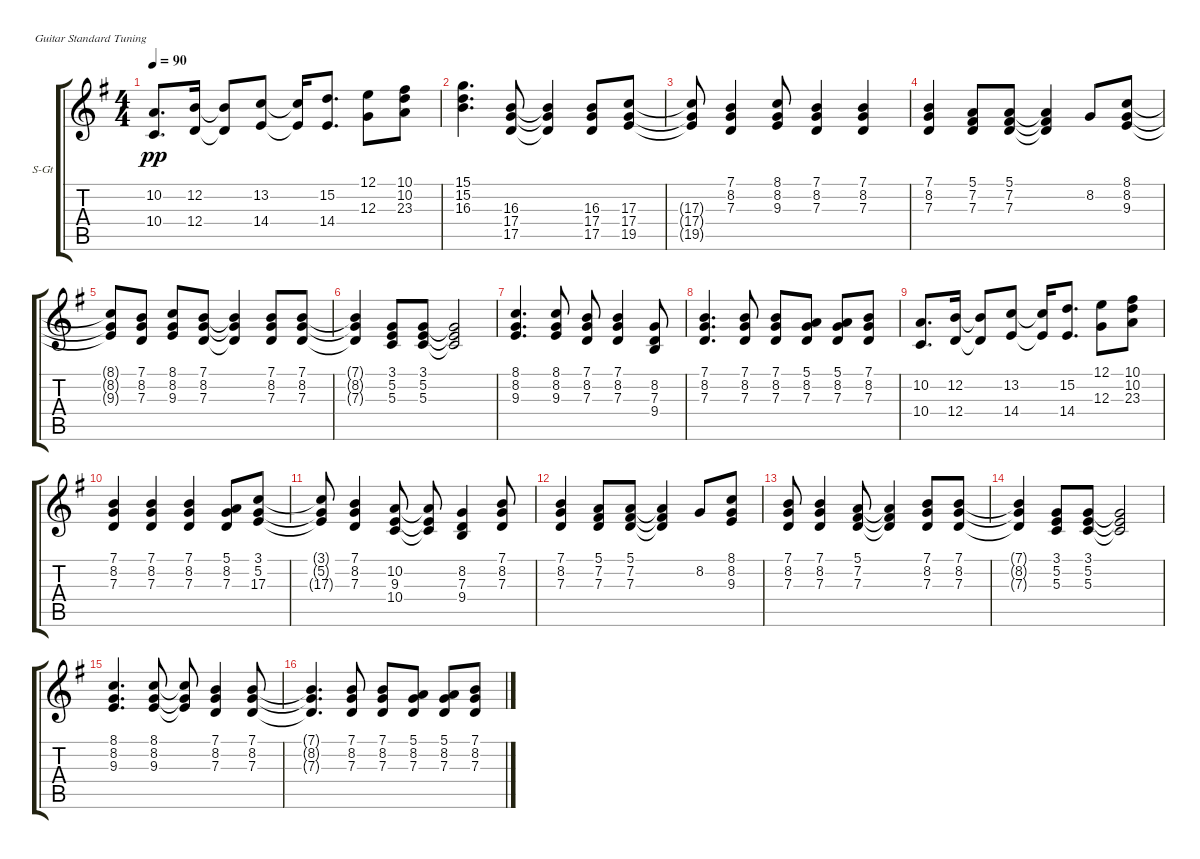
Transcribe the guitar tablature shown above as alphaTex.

\defaultSystemsLayout 4
\bracketExtendMode groupsimilarinstruments
\firstSystemTrackNameOrientation horizontal
\otherSystemsTrackNameOrientation horizontal
\track ("Hunbuck Dist" "S-Gt") {instrument acousticguitarsteel}
\staff {score tabs}
\tuning (E4 B3 G3 D3 A2 E2)
\displaytranspose 0
\ts (4 4)
\tempo 90
\clef g2
\ks g
(10.2 10.4).8{d dy pp} (12.4 12.2).16 (12.4{t} 12.2{t}).8 (14.4 13.2).8 (14.4{t} 13.2{t}).16 (14.4 15.2).8{d} (12.3 12.1).8 (23.3 10.2 10.1).8 |
(16.3 15.2 15.1).4{d} (17.5 17.4 16.3).8 (17.5{t} 17.4{t} 16.3{t}).4 (17.5 17.4 16.3).8 (19.5 17.4 17.3).8 |
(19.5{t} 17.4{t} 17.3{t}).8 (7.3 8.2 7.1).4 (9.3 8.2 8.1).8 (7.3 8.2 7.1).4 (7.3 8.2 7.1).4 |
(7.3 8.2 7.1).4 (7.3 7.2 5.1).8 (7.3 7.2 5.1).8 (7.3{t} 7.2{t} 5.1{t}).4 8.2.8 (9.3 8.2 8.1).8 |
(9.3{t} 8.2{t} 8.1{t}).8 (7.3 8.2 7.1).8 (9.3 8.2 8.1).8 (7.3 8.2 7.1).8 (7.3{t} 8.2{t} 7.1{t}).4 (7.3 8.2 7.1).8 (7.3 8.2 7.1).8 |
(7.3{t} 8.2{t} 7.1{t}).4 (5.3 5.2 3.1).8 (5.3 5.2 3.1).8 (5.3{t} 5.2{t} 3.1{t}).2 |
(9.3 8.2 8.1).4{d} (9.3 8.2 8.1).8 (7.3 8.2 7.1).8 (7.3 8.2 7.1).4 (9.4 7.3 8.2).8 |
(7.3 8.2 7.1).4{d} (7.3 8.2 7.1).8 (7.3 8.2 7.1).8 (7.3 8.2 5.1).8 (7.3 8.2 5.1).8 (7.3 8.2 7.1).8 |
(10.2 10.4).8{d} (12.4 12.2).16 (12.4{t} 12.2{t}).8 (14.4 13.2).8 (14.4{t} 13.2{t}).16 (14.4 15.2).8{d} (12.3 12.1).8 (23.3 10.2 10.1).8 |
(7.3 8.2 7.1).4 (7.3 8.2 7.1).4 (7.3 8.2 7.1).4 (7.3 8.2 5.1).8 (17.3 5.2 3.1).8 |
(17.3{t} 5.2{t} 3.1{t}).8 (7.3 8.2 7.1).4 (10.4 9.3 10.2).8 (10.4{t} 9.3{t} 10.2{t}).8 (9.4 7.3 8.2).4 (7.3 8.2 7.1).8 |
(7.3 8.2 7.1).4 (7.3 7.2 5.1).8 (7.3 7.2 5.1).8 (7.3{t} 7.2{t} 5.1{t}).4 8.2.8 (9.3 8.2 8.1).8 |
(7.3 8.2 7.1).8 (7.3 8.2 7.1).4 (7.3 7.2 5.1).8 (7.3{t} 7.2{t} 5.1{t}).4 (7.3 8.2 7.1).8 (7.3 8.2 7.1).8 |
(7.3{t} 8.2{t} 7.1{t}).4 (5.3 5.2 3.1).8 (5.3 5.2 3.1).8 (5.3{t} 5.2{t} 3.1{t}).2 |
(9.3 8.2 8.1).4{d} (9.3 8.2 8.1).8 (9.3{t} 8.2{t} 8.1{t}).8 (7.3 8.2 7.1).4 (7.3 8.2 7.1).8 |
(7.3{t} 8.2{t} 7.1{t}).4{d} (7.3 8.2 7.1).8 (7.3 8.2 7.1).8 (7.3 8.2 5.1).8 (7.3 8.2 5.1).8 (7.3 8.2 7.1).8
